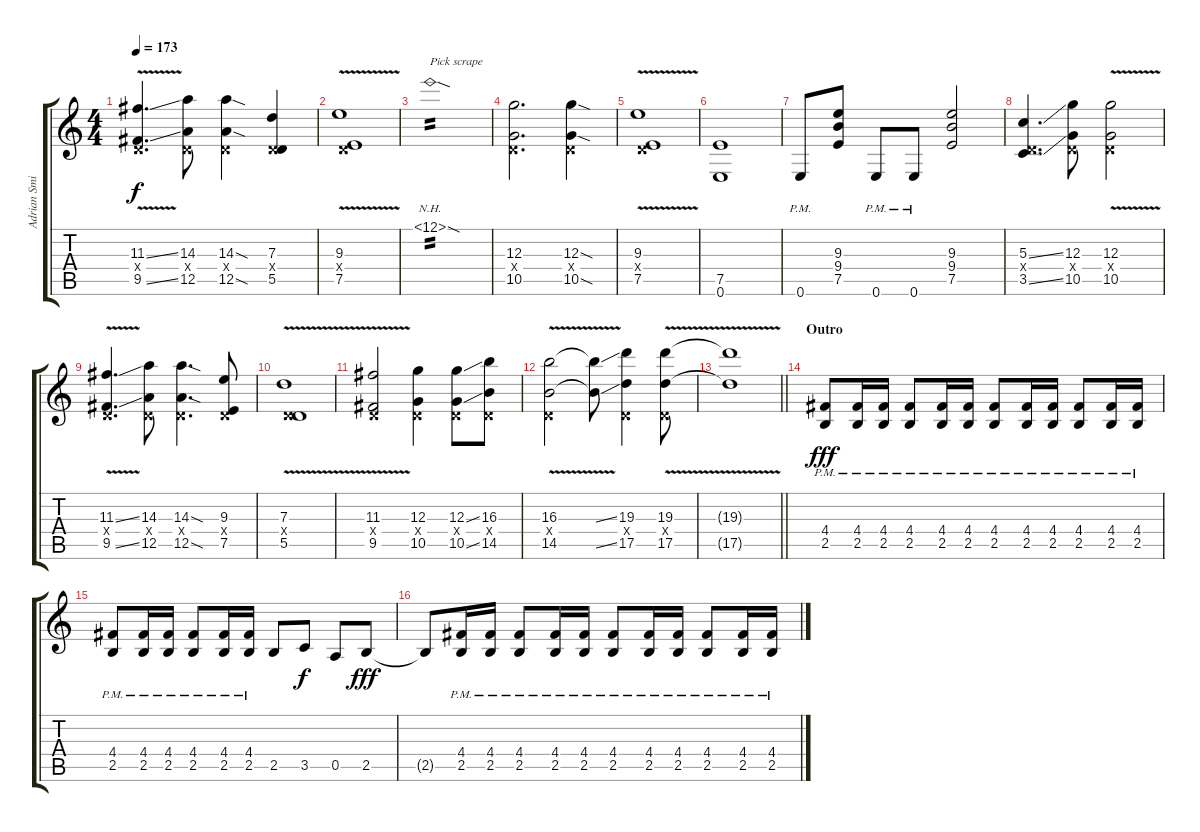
\track ("Adrian Smith" "Adrian Smi") {instrument overdrivenguitar}
\staff {score tabs}
\tuning (E4 B3 G3 D3 A2 E2) {hide}
\ts (4 4)
\tempo 173
\clef g2
\ks c
(11.3{v ss} 0.4{x} 9.5{v ss}).4{d dy f} (14.3 0.4{x} 12.5).8 (14.3{sod} 0.4{x} 12.5{sod}).4 (7.3 0.4{x} 5.5).4 |
(9.3{v} 0.4{x} 7.5{v}).1 |
12.1{nh sod}.1{txt "Pick scrape" tp 2} |
(12.3 0.4{x} 10.5).2{d} (12.3{sod} 0.4{x} 10.5{sod}).4 |
(9.3{v} 0.4{x} 7.5{v}).1 |
(7.5 0.6).1 |
0.6{pm}.8 (9.3 9.4 7.5).8 0.6{pm}.8 0.6{pm}.8 (9.3 9.4 7.5).2 |
(5.3{ss} 0.4{x} 3.5{ss}).4{d} (12.3 0.4{x} 10.5).8 (12.3{v} 0.4{x} 10.5{v}).2 |
(11.3{v ss} 0.4{x} 9.5{v ss}).4{d} (14.3 0.4{x} 12.5).8 (14.3{sod} 0.4{x} 12.5{sod}).4{d} (9.3 0.4{x} 7.5).8 |
(7.3{v} 0.4{x} 5.5{v}).1 |
(11.3{v} 0.4{x} 9.5{v}).2 (12.3 0.4{x} 10.5).4 (12.3{ss} 0.4{x} 10.5{ss}).8 (16.3 0.4{x} 14.5).8 |
(16.3{v} 0.4{x} 14.5{v}).2 (16.3{ss t} 14.5{ss t}).8 (19.3 0.4{x} 17.5).4 (19.3{v} 0.4{x} 17.5{v}).8 |
\barLineRight lightlight
(19.3{t} 17.5{t}).1 |
\section ("" "Outro")
(4.4{pm} 2.5{pm}).8{dy fff} (4.4{pm} 2.5{pm}).16 (4.4{pm} 2.5{pm}).16 (4.4{pm} 2.5{pm}).8 (4.4{pm} 2.5{pm}).16 (4.4{pm} 2.5{pm}).16 (4.4{pm} 2.5{pm}).8 (4.4{pm} 2.5{pm}).16 (4.4{pm} 2.5{pm}).16 (4.4{pm} 2.5{pm}).8 (4.4{pm} 2.5{pm}).16 (4.4{pm} 2.5{pm}).16 |
(4.4{pm} 2.5{pm}).8 (4.4{pm} 2.5{pm}).16 (4.4{pm} 2.5{pm}).16 (4.4{pm} 2.5{pm}).8 (4.4{pm} 2.5{pm}).16 (4.4{pm} 2.5{pm}).16 2.5.8 3.5.8{dy f} 0.5.8 2.5.8{dy fff} |
2.5{t}.8 (4.4{pm} 2.5{pm}).16 (4.4{pm} 2.5{pm}).16 (4.4{pm} 2.5{pm}).8 (4.4{pm} 2.5{pm}).16 (4.4{pm} 2.5{pm}).16 (4.4{pm} 2.5{pm}).8 (4.4{pm} 2.5{pm}).16 (4.4{pm} 2.5{pm}).16 (4.4{pm} 2.5{pm}).8 (4.4{pm} 2.5{pm}).16 (4.4{pm} 2.5{pm}).16
